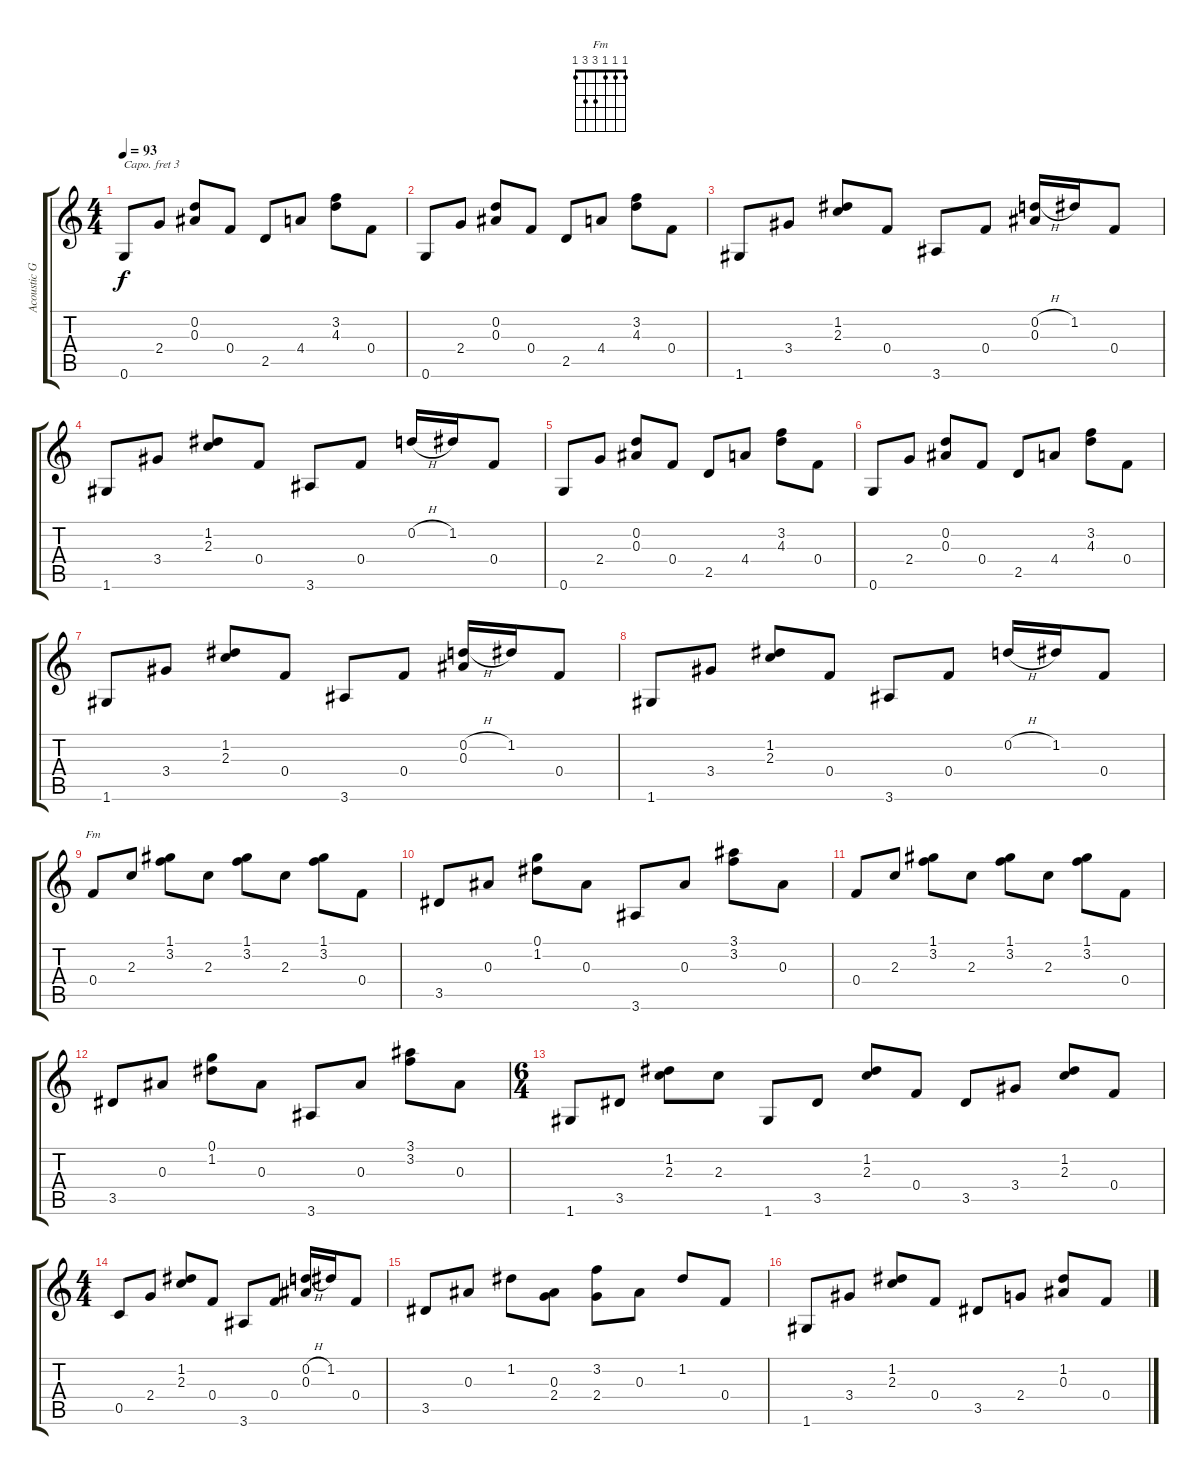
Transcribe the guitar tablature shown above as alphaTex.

\track ("Acoustic Guitar" "Acoustic G") {instrument acousticguitarnylon}
\staff {score tabs}
\capo 3
\tuning (E4 B3 G3 D3 A2 E2) {hide}
\chord ("Fm" 1 1 1 3 3 1)
\ts (4 4)
\tempo 93
\clef g2
\ks c
0.6.8{dy f} 2.4.8 (0.2 0.3).8 0.4.8 2.5.8 4.4.8 (3.2 4.3).8 0.4.8 |
0.6.8 2.4.8 (0.2 0.3).8 0.4.8 2.5.8 4.4.8 (3.2 4.3).8 0.4.8 |
1.6.8 3.4.8 (1.2 2.3).8 0.4.8 3.6.8 0.4.8 (0.2{h} 0.3).16 1.2.16 0.4.8 |
1.6.8 3.4.8 (1.2 2.3).8 0.4.8 3.6.8 0.4.8 0.2{h}.16 1.2.16 0.4.8 |
0.6.8 2.4.8 (0.2 0.3).8 0.4.8 2.5.8 4.4.8 (3.2 4.3).8 0.4.8 |
0.6.8 2.4.8 (0.2 0.3).8 0.4.8 2.5.8 4.4.8 (3.2 4.3).8 0.4.8 |
1.6.8 3.4.8 (1.2 2.3).8 0.4.8 3.6.8 0.4.8 (0.2{h} 0.3).16 1.2.16 0.4.8 |
1.6.8 3.4.8 (1.2 2.3).8 0.4.8 3.6.8 0.4.8 0.2{h}.16 1.2.16 0.4.8 |
0.4.8{ch "Fm"} 2.3.8 (1.1 3.2).8 2.3.8 (1.1 3.2).8 2.3.8 (1.1 3.2).8 0.4.8 |
3.5.8 0.3.8 (0.1 1.2).8 0.3.8 3.6.8 0.3.8 (3.1 3.2).8 0.3.8 |
0.4.8 2.3.8 (1.1 3.2).8 2.3.8 (1.1 3.2).8 2.3.8 (1.1 3.2).8 0.4.8 |
3.5.8 0.3.8 (0.1 1.2).8 0.3.8 3.6.8 0.3.8 (3.1 3.2).8 0.3.8 |
\ts (6 4)
1.6.8 3.5.8 (1.2 2.3).8 2.3.8 1.6.8 3.5.8 (1.2 2.3).8 0.4.8 3.5.8 3.4.8 (1.2 2.3).8 0.4.8 |
\ts (4 4)
0.5.8 2.4.8 (1.2 2.3).8 0.4.8 3.6.8 0.4.8 (0.2{h} 0.3).16 1.2.16 0.4.8 |
3.5.8 0.3.8 1.2.8 (0.3 2.4).8 (3.2 2.4).8 0.3.8 1.2.8 0.4.8 |
1.6.8 3.4.8 (1.2 2.3).8 0.4.8 3.5.8 2.4.8 (1.2 0.3).8 0.4.8
